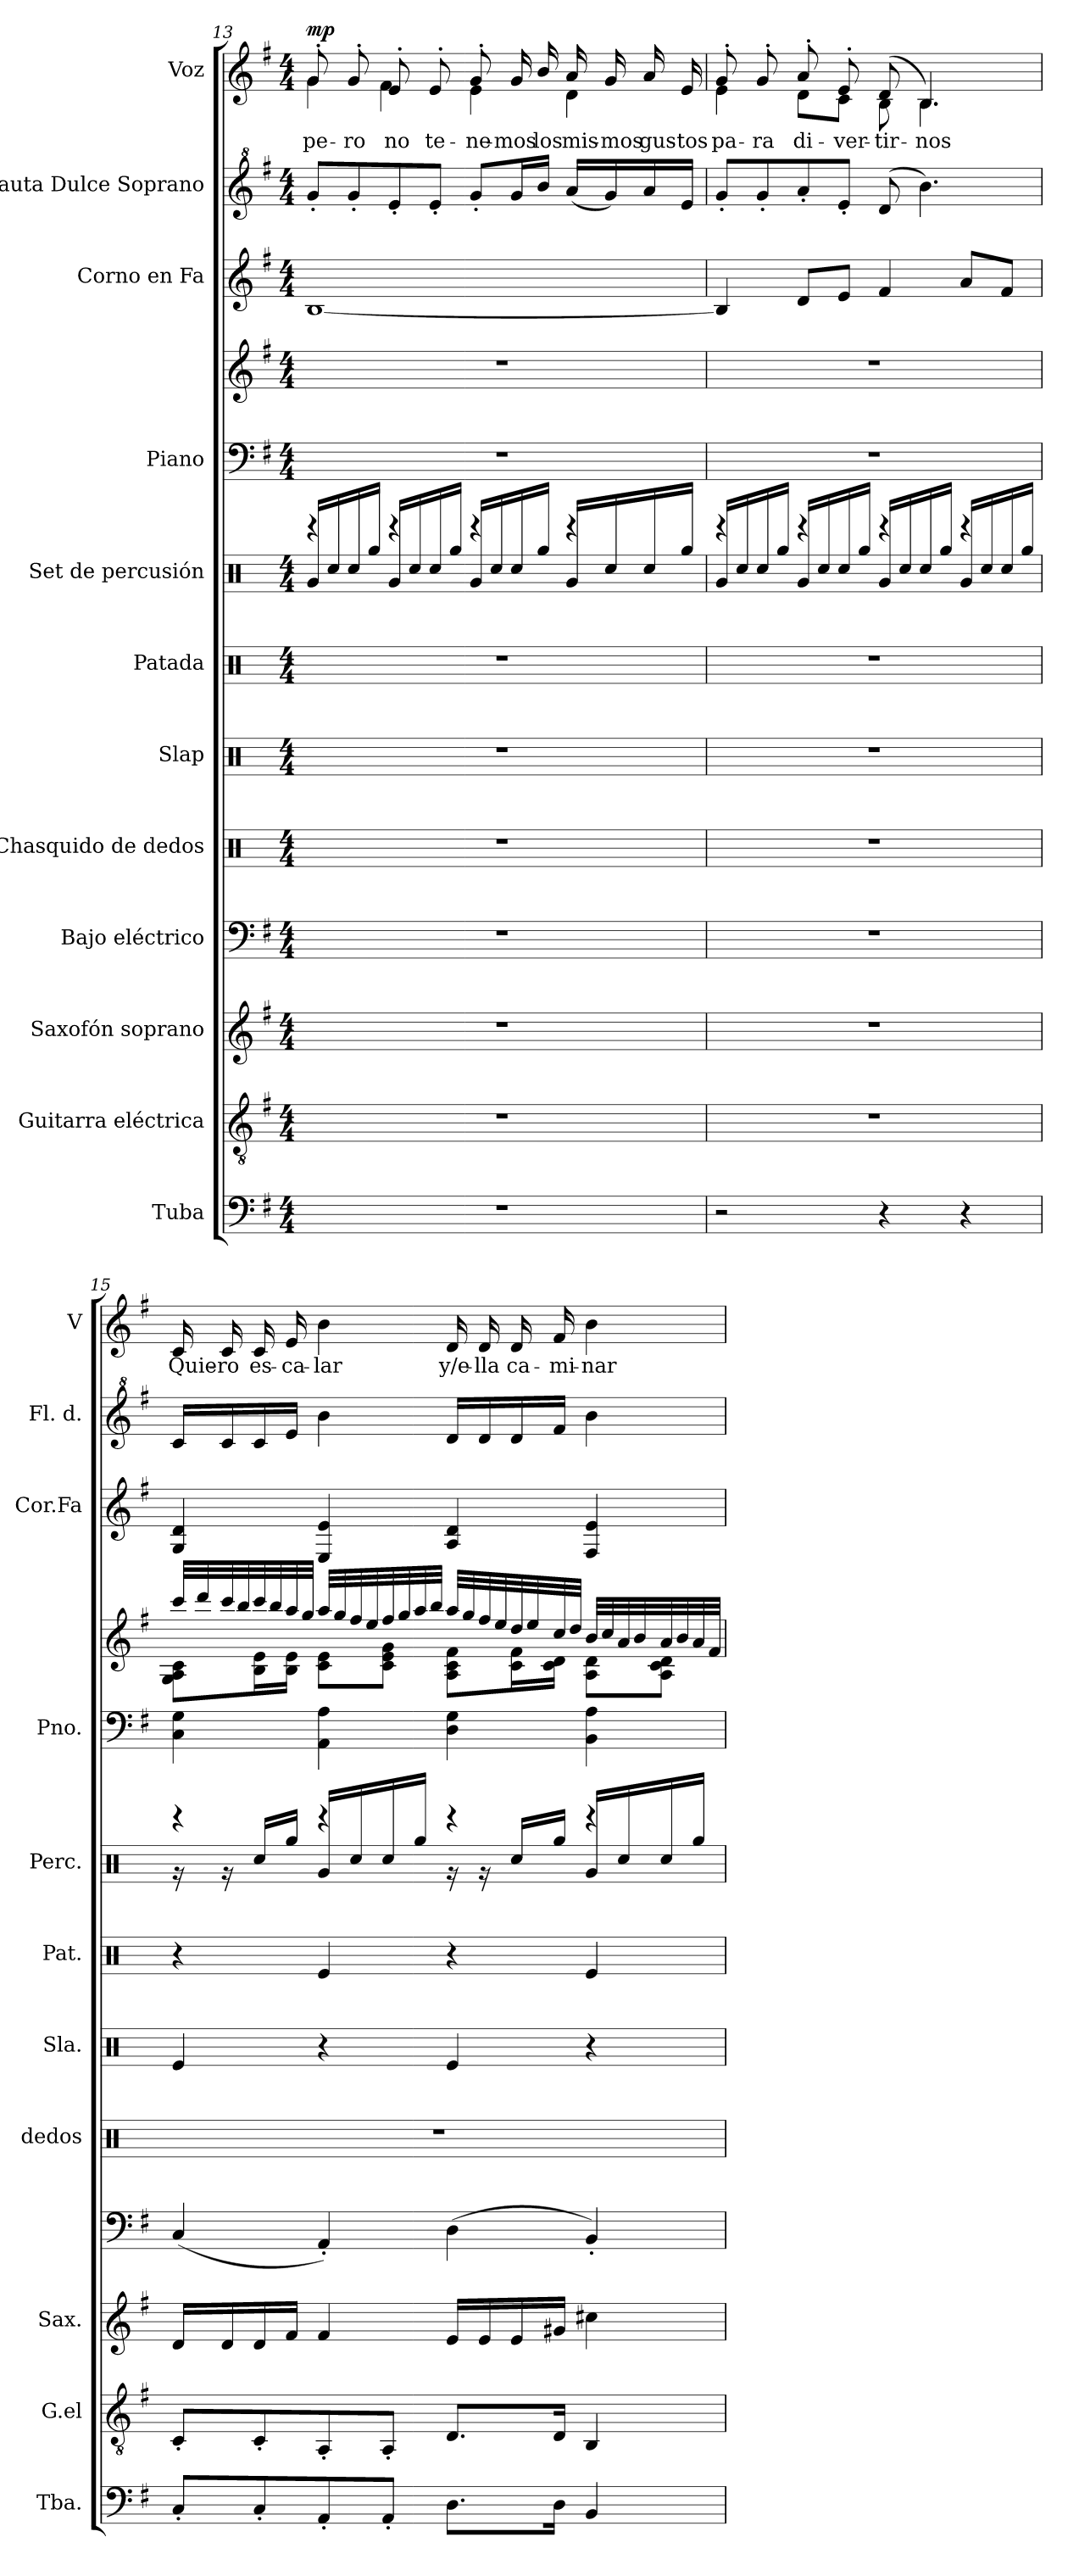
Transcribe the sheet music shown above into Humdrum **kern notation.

**kern	**kern	**kern	**kern	**kern	**kern	**kern	**kern	**kern	**kern	**kern	**kern	**kern	**text	**dynam
*part12	*part11	*part10	*part9	*part8	*part7	*part6	*part5	*part4	*part4	*part3	*part2	*part1	*part1	*part1
*staff13	*staff12	*staff11	*staff10	*staff9	*staff8	*staff7	*staff6	*staff5	*staff4	*staff3	*staff2	*staff1	*staff1	*staff1
*I"Tuba	*I"Guitarra eléctrica	*I"Saxofón soprano	*I"Bajo eléctrico	*I"Chasquido de dedos	*I"Slap	*I"Patada	*I"Set de percusión	*I"Piano	*	*I"Corno en Fa	*I"Flauta Dulce Soprano	*I"Voz	*	*
*I'Tba.	*I'G.el	*I'Sax.	*	*I'dedos	*I'Sla.	*I'Pat.	*I'Perc.	*I'Pno.	*	*I'Cor.Fa	*I'Fl. d.	*I'V	*	*
!!LO:PB:g=z
*clefF4	*clefGv2	*clefG2	*clefF4	*clefX	*clefX	*clefX	*clefX	*clefF4	*clefG2	*clefG2	*clefG^2	*clefG2	*	*
*	*	*ITrd1c2	*ITrd7c12	*	*	*	*	*	*	*ITrd4c7	*	*	*	*
*k[f#]	*k[f#]	*k[b-]	*k[f#]	*k[]	*k[]	*k[]	*k[]	*k[f#]	*k[f#]	*k[]	*k[f#]	*k[f#]	*	*
*M4/4	*M4/4	*M4/4	*M4/4	*M4/4	*M4/4	*M4/4	*M4/4	*M4/4	*M4/4	*M4/4	*M4/4	*M4/4	*	*
=13	=13	=13	=13	=13	=13	=13	=13	=13	=13	=13	=13	=13	=13	=13
*	*	*	*	*	*	*	*^	*	*	*	*	*	*	*
!	!	!	!	!	!	!	!	!	!	!	!	!	!	!LO:LY:b	!LO:DY:b
*	*	*	*	*	*	*	*	*	*	*	*	*	*^	*	*
1r	1r	1r	1r	1r	1r	1r	4r	16Rg/LL	1r	1r	[1E	8gg'/L	8g'/	4g\	pe-	mp
.	.	.	.	.	.	.	.	16Rcc/	.	.	.	.	.	.	.	.
!	!	!	!	!	!	!	!	!	!	!	!	!	!	!	!LO:LY:b	!
.	.	.	.	.	.	.	.	16Rcc/	.	.	.	8gg'/	8g'/	.	-ro	.
.	.	.	.	.	.	.	.	16Rgg/JJ	.	.	.	.	.	.	.	.
!	!	!	!	!	!	!	!	!	!	!	!	!	!	!	!LO:LY:b	!
.	.	.	.	.	.	.	4r	16Rg/LL	.	.	.	8ee'/	8e'/	4f#\	no	.
.	.	.	.	.	.	.	.	16Rcc/	.	.	.	.	.	.	.	.
!	!	!	!	!	!	!	!	!	!	!	!	!	!	!	!LO:LY:b	!
.	.	.	.	.	.	.	.	16Rcc/	.	.	.	8ee'/J	8e'/	.	te-	.
.	.	.	.	.	.	.	.	16Rgg/JJ	.	.	.	.	.	.	.	.
!	!	!	!	!	!	!	!	!	!	!	!	!	!	!	!LO:LY:b	!
.	.	.	.	.	.	.	4r	16Rg/LL	.	.	.	8gg'/L	8g'/	4e\	-ne-	.
.	.	.	.	.	.	.	.	16Rcc/	.	.	.	.	.	.	.	.
!	!	!	!	!	!	!	!	!	!	!	!	!	!	!	!LO:LY:b	!
.	.	.	.	.	.	.	.	16Rcc/	.	.	.	16gg/L	16g/	.	-mos	.
!	!	!	!	!	!	!	!	!	!	!	!	!	!	!	!LO:LY:b	!
.	.	.	.	.	.	.	.	16Rgg/JJ	.	.	.	16bb/JJ	16b/	.	los	.
!	!	!	!	!	!	!	!	!	!	!	!	!	!	!	!LO:LY:b	!
.	.	.	.	.	.	.	4r	16Rg/LL	.	.	.	(<16aa/LL	16a/	4d\	mis-	.
!	!	!	!	!	!	!	!	!	!	!	!	!	!	!	!LO:LY:b	!
.	.	.	.	.	.	.	.	16Rcc/	.	.	.	16gg/)	16g/	.	-mos	.
!	!	!	!	!	!	!	!	!	!	!	!	!	!	!	!LO:LY:b	!
.	.	.	.	.	.	.	.	16Rcc/	.	.	.	16aa/	16a/	.	gus-	.
!	!	!	!	!	!	!	!	!	!	!	!	!	!	!	!LO:LY:b	!
.	.	.	.	.	.	.	.	16Rgg/JJ	.	.	.	16ee/JJ	16e/	.	-tos	.
=14	=14	=14	=14	=14	=14	=14	=14	=14	=14	=14	=14	=14	=14	=14	=14	=14
!	!	!	!	!	!	!	!	!	!	!	!	!	!	!	!LO:LY:b	!
2r	1r	1r	1r	1r	1r	1r	4r	16Rg/LL	1r	1r	4E/]	8gg'/L	8g'/	4e\	pa-	.
.	.	.	.	.	.	.	.	16Rcc/	.	.	.	.	.	.	.	.
!	!	!	!	!	!	!	!	!	!	!	!	!	!	!	!LO:LY:b	!
.	.	.	.	.	.	.	.	16Rcc/	.	.	.	8gg'/	8g'/	.	-ra	.
.	.	.	.	.	.	.	.	16Rgg/JJ	.	.	.	.	.	.	.	.
!	!	!	!	!	!	!	!	!	!	!	!	!	!	!	!LO:LY:b	!
.	.	.	.	.	.	.	4r	16Rg/LL	.	.	8G/L	8aa'/	8a'/	8d\L	di-	.
.	.	.	.	.	.	.	.	16Rcc/	.	.	.	.	.	.	.	.
!	!	!	!	!	!	!	!	!	!	!	!	!	!	!	!LO:LY:b	!
.	.	.	.	.	.	.	.	16Rcc/	.	.	8A/J	8ee'/J	8e'/	8c\J	-ver-	.
.	.	.	.	.	.	.	.	16Rgg/JJ	.	.	.	.	.	.	.	.
!	!	!	!	!	!	!	!	!	!	!	!	!	!	!	!LO:LY:b	!
4r	.	.	.	.	.	.	4r	16Rg/LL	.	.	4B/	(>8dd/	(>8d/	8B\	-tir-	.
.	.	.	.	.	.	.	.	16Rcc/	.	.	.	.	.	.	.	.
!	!	!	!	!	!	!	!	!	!	!	!	!	!	!	!LO:LY:b	!
.	.	.	.	.	.	.	.	16Rcc/	.	.	.	4.bb\)	4.B/)	4.B\	-nos	.
.	.	.	.	.	.	.	.	16Rgg/JJ	.	.	.	.	.	.	.	.
4r	.	.	.	.	.	.	4r	16Rg/LL	.	.	8d/L	.	.	.	.	.
.	.	.	.	.	.	.	.	16Rcc/	.	.	.	.	.	.	.	.
.	.	.	.	.	.	.	.	16Rcc/	.	.	8B/J	.	.	.	.	.
.	.	.	.	.	.	.	.	16Rgg/JJ	.	.	.	.	.	.	.	.
*	*	*	*	*	*	*	*	*	*	*	*	*	*v	*v	*	*
!!LO:PB:g=z
=15	=15	=15	=15	=15	=15	=15	=15	=15	=15	=15	=15	=15	=15	=15	=15
*	*	*	*	*	*	*	*	*	*	*^	*	*	*	*	*
!	!	!	!	!	!	!	!	!	!	!	!	!	!	!	!LO:LY:b	!
8C'/L	8C'/L	16c/LL	(<4CC/	1r	4Re/	4r	4r	16r	4C\ 4G\	32ccc/LLL	8G\ 8A\ 8c\L	4C/ 4G/	16cc/LL	16c/	Quie-	.
.	.	.	.	.	.	.	.	.	.	32ddd/	.	.	.	.	.	.
!	!	!	!	!	!	!	!	!	!	!	!	!	!	!	!LO:LY:b	!
.	.	16c/	.	.	.	.	.	16r	.	32ccc/	.	.	16cc/	16c/	-ro	.
.	.	.	.	.	.	.	.	.	.	32bb/	.	.	.	.	.	.
!	!	!	!	!	!	!	!	!	!	!	!	!	!	!	!LO:LY:b	!
8C'/	8C'/	16c/	.	.	.	.	.	16Rcc/LL	.	32ccc/	16B\ 16e\L	.	16cc/	16c/	es-	.
.	.	.	.	.	.	.	.	.	.	32bb/	.	.	.	.	.	.
!	!	!	!	!	!	!	!	!	!	!	!	!	!	!	!LO:LY:b	!
.	.	16e/JJ	.	.	.	.	.	16Rgg/JJ	.	32aa/	16B\ 16e\JJ	.	16ee/JJ	16e/	-ca-	.
.	.	.	.	.	.	.	.	.	.	32gg/JJJ	.	.	.	.	.	.
!	!	!	!	!	!	!	!	!	!	!	!	!	!	!	!LO:LY:b	!
8AA'/	8AA'/	4e/	4AAA'/)	.	4r	4Re/	4r	16Rg/LL	4AA\ 4A\	32aa/LLL	8c\ 8e\L	4AA/ 4A/	4bb\	4b\	-lar	.
.	.	.	.	.	.	.	.	.	.	32gg/	.	.	.	.	.	.
.	.	.	.	.	.	.	.	16Rcc/	.	32ff#/	.	.	.	.	.	.
.	.	.	.	.	.	.	.	.	.	32ee/	.	.	.	.	.	.
8AA'/J	8AA'/J	.	.	.	.	.	.	16Rcc/	.	32ff#/	8c\ 8e\ 8g\J	.	.	.	.	.
.	.	.	.	.	.	.	.	.	.	32gg/	.	.	.	.	.	.
.	.	.	.	.	.	.	.	16Rgg/JJ	.	32aa/	.	.	.	.	.	.
.	.	.	.	.	.	.	.	.	.	32bb/JJJ	.	.	.	.	.	.
!	!	!	!	!	!	!	!	!	!	!	!	!	!	!	!LO:LY:b	!
8.D\L	8.D/L	16d/LL	(>4DD\	.	4Re/	4r	4r	16r	4D\ 4G\	32aa/LLL	8A\ 8c\ 8f#\L	4D/ 4G/	16dd/LL	16d/	y/e-	.
.	.	.	.	.	.	.	.	.	.	32gg/	.	.	.	.	.	.
!	!	!	!	!	!	!	!	!	!	!	!	!	!	!	!LO:LY:b	!
.	.	16d/	.	.	.	.	.	16r	.	32ff#/	.	.	16dd/	16d/	-lla	.
.	.	.	.	.	.	.	.	.	.	32ee/	.	.	.	.	.	.
!	!	!	!	!	!	!	!	!	!	!	!	!	!	!	!LO:LY:b	!
.	.	16d/	.	.	.	.	.	16Rcc/LL	.	32dd/	16c\ 16f#\L	.	16dd/	16d/	ca-	.
.	.	.	.	.	.	.	.	.	.	32ee/	.	.	.	.	.	.
!	!	!	!	!	!	!	!	!	!	!	!	!	!	!	!LO:LY:b	!
16D\Jk	16D/Jk	16f#X/JJ	.	.	.	.	.	16Rgg/JJ	.	32cc/	16c\ 16d\JJ	.	16ff#/JJ	16f#/	-mi-	.
.	.	.	.	.	.	.	.	.	.	32dd/JJJ	.	.	.	.	.	.
!	!	!	!	!	!	!	!	!	!	!	!	!	!	!	!LO:LY:b	!
4BB/	4BB/	4bn\	4BBB'/)	.	4r	4Re/	4r	16Rg/LL	4BB\ 4A\	32b/LLL	8A\ 8d\L	4BB/ 4A/	4bb\	4b\	-nar	.
.	.	.	.	.	.	.	.	.	.	32cc/	.	.	.	.	.	.
.	.	.	.	.	.	.	.	16Rcc/	.	32a/	.	.	.	.	.	.
.	.	.	.	.	.	.	.	.	.	32b/	.	.	.	.	.	.
.	.	.	.	.	.	.	.	16Rcc/	.	32a/	8A\ 8c\ 8d\J	.	.	.	.	.
.	.	.	.	.	.	.	.	.	.	32b/	.	.	.	.	.	.
.	.	.	.	.	.	.	.	16Rgg/JJ	.	32a/	.	.	.	.	.	.
.	.	.	.	.	.	.	.	.	.	32f#/JJJ	.	.	.	.	.	.
*	*	*	*	*	*	*	*v	*v	*	*v	*v	*	*	*	*	*
=	=	=	=	=	=	=	=	=	=	=	=	=	=	=
*-	*-	*-	*-	*-	*-	*-	*-	*-	*-	*-	*-	*-	*-	*-
